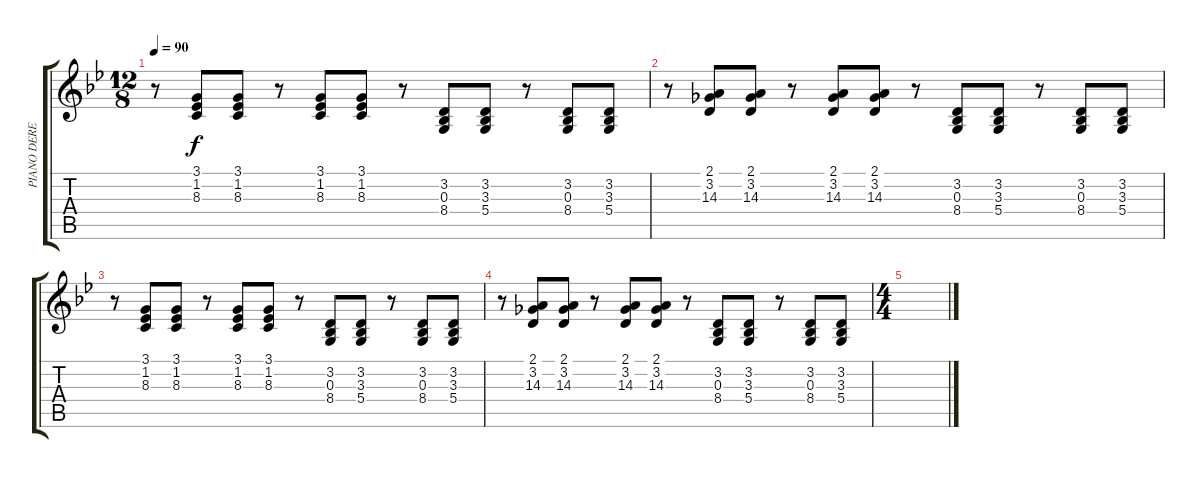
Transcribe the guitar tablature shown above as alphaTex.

\track ("PIANO DERECHA" "PIANO DERE") {instrument acousticgrandpiano}
\staff {score tabs}
\tuning (E4 B3 G3 D3 A2 E2) {hide}
\ts (12 8)
\tempo 90
\clef g2
\ks gminor
r.8{dy f} (3.1 1.2 8.3).8 (3.1 1.2 8.3).8 r.8 (3.1 1.2 8.3).8 (3.1 1.2 8.3).8 r.8 (3.2 0.3 8.4).8 (3.2 3.3 5.4).8 r.8 (3.2 0.3 8.4).8 (3.2 3.3 5.4).8 |
r.8 (2.1 3.2 14.3).8 (2.1 3.2 14.3).8 r.8 (2.1 3.2 14.3).8 (2.1 3.2 14.3).8 r.8 (3.2 0.3 8.4).8 (3.2 3.3 5.4).8 r.8 (3.2 0.3 8.4).8 (3.2 3.3 5.4).8 |
r.8 (3.1 1.2 8.3).8 (3.1 1.2 8.3).8 r.8 (3.1 1.2 8.3).8 (3.1 1.2 8.3).8 r.8 (3.2 0.3 8.4).8 (3.2 3.3 5.4).8 r.8 (3.2 0.3 8.4).8 (3.2 3.3 5.4).8 |
r.8 (2.1 3.2 14.3).8 (2.1 3.2 14.3).8 r.8 (2.1 3.2 14.3).8 (2.1 3.2 14.3).8 r.8 (3.2 0.3 8.4).8 (3.2 3.3 5.4).8 r.8 (3.2 0.3 8.4).8 (3.2 3.3 5.4).8 |
\ts (4 4)
